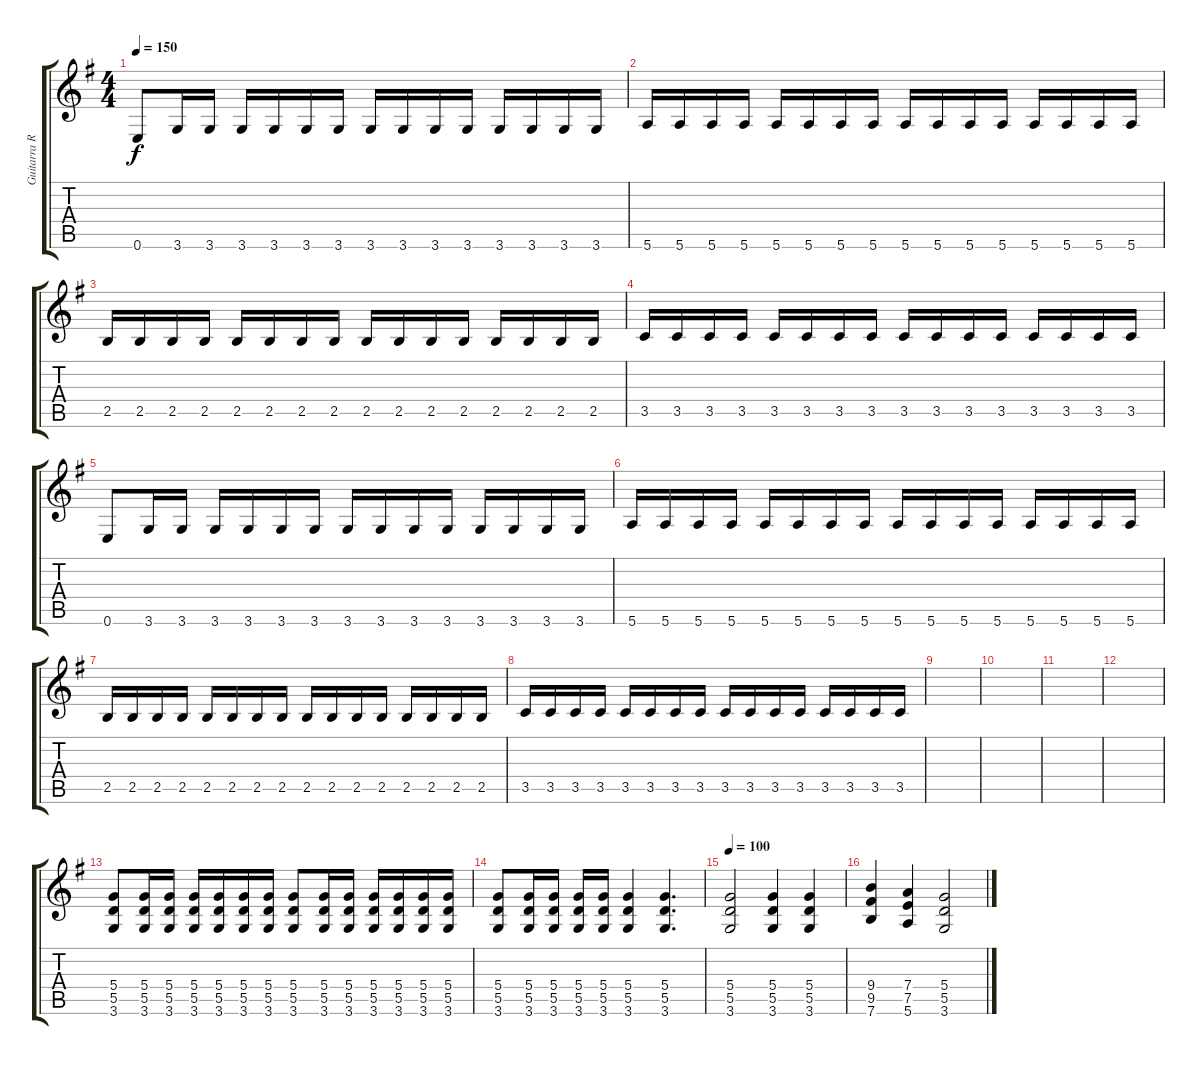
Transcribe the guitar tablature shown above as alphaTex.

\track ("Guitarra Rítmica" "Guitarra R") {instrument acousticguitarsteel}
\staff {score tabs}
\tuning (E4 B3 G3 D3 A2 E2) {hide}
\ts (4 4)
\tempo 150
\clef g2
\ks g
0.6.8{dy f} 3.6.16 3.6.16 3.6.16 3.6.16 3.6.16 3.6.16 3.6.16 3.6.16 3.6.16 3.6.16 3.6.16 3.6.16 3.6.16 3.6.16 |
5.6.16 5.6.16 5.6.16 5.6.16 5.6.16 5.6.16 5.6.16 5.6.16 5.6.16 5.6.16 5.6.16 5.6.16 5.6.16 5.6.16 5.6.16 5.6.16 |
2.5.16 2.5.16 2.5.16 2.5.16 2.5.16 2.5.16 2.5.16 2.5.16 2.5.16 2.5.16 2.5.16 2.5.16 2.5.16 2.5.16 2.5.16 2.5.16 |
3.5.16 3.5.16 3.5.16 3.5.16 3.5.16 3.5.16 3.5.16 3.5.16 3.5.16 3.5.16 3.5.16 3.5.16 3.5.16 3.5.16 3.5.16 3.5.16 |
0.6.8 3.6.16 3.6.16 3.6.16 3.6.16 3.6.16 3.6.16 3.6.16 3.6.16 3.6.16 3.6.16 3.6.16 3.6.16 3.6.16 3.6.16 |
5.6.16 5.6.16 5.6.16 5.6.16 5.6.16 5.6.16 5.6.16 5.6.16 5.6.16 5.6.16 5.6.16 5.6.16 5.6.16 5.6.16 5.6.16 5.6.16 |
2.5.16 2.5.16 2.5.16 2.5.16 2.5.16 2.5.16 2.5.16 2.5.16 2.5.16 2.5.16 2.5.16 2.5.16 2.5.16 2.5.16 2.5.16 2.5.16 |
3.5.16 3.5.16 3.5.16 3.5.16 3.5.16 3.5.16 3.5.16 3.5.16 3.5.16 3.5.16 3.5.16 3.5.16 3.5.16 3.5.16 3.5.16 3.5.16 |
|
|
|
|
(5.4 5.5 3.6).8 (5.4 5.5 3.6).16 (5.4 5.5 3.6).16 (5.4 5.5 3.6).16 (5.4 5.5 3.6).16 (5.4 5.5 3.6).16 (5.4 5.5 3.6).16 (5.4 5.5 3.6).8 (5.4 5.5 3.6).16 (5.4 5.5 3.6).16 (5.4 5.5 3.6).16 (5.4 5.5 3.6).16 (5.4 5.5 3.6).16 (5.4 5.5 3.6).16 |
(5.4 5.5 3.6).8 (5.4 5.5 3.6).16 (5.4 5.5 3.6).16 (5.4 5.5 3.6).16 (5.4 5.5 3.6).16 (5.4 5.5 3.6).4 (5.4 5.5 3.6).4{d} |
\tempo 100
(5.4 5.5 3.6).2 (5.4 5.5 3.6).4 (5.4 5.5 3.6).4 |
(9.4 9.5 7.6).4 (7.4 7.5 5.6).4 (5.4 5.5 3.6).2
